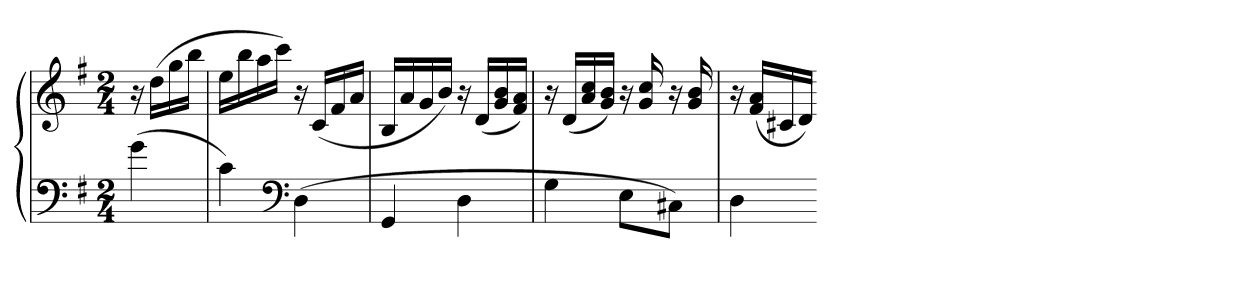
**kern	**kern
*part1	*part1
*staff2	*staff1
*clefF4	*clefG2
*k[f#]	*k[f#]
*G:	*G:
*M2/4	*M2/4
=	=
(4g	16r
.	(16ddLL
.	16gg
.	16bbJJ
=17	=17
4c)	16eeLL
.	16bb
.	16aa
.	16cccJJ)
*clefF4	*
(4D	16r
.	(16cLL
.	16f#
.	16aJJ
=18	=18
4GG	16BLL
.	16a
.	16g
.	16bJJ)
4D	16r
.	(16dLL
.	16g 16b
.	16f# 16aJJ)
=19	=19
4G	16r
.	(16dLL
.	16a 16cc
.	16g 16bJJ)
8EL	16r
.	16g 16cc
8C#XJ)	16r
.	16g 16b
=20	=20
4D	16r
.	(16f# 16aLL
.	16c#X
.	16dJJ)
=-	=-
*-	*-
